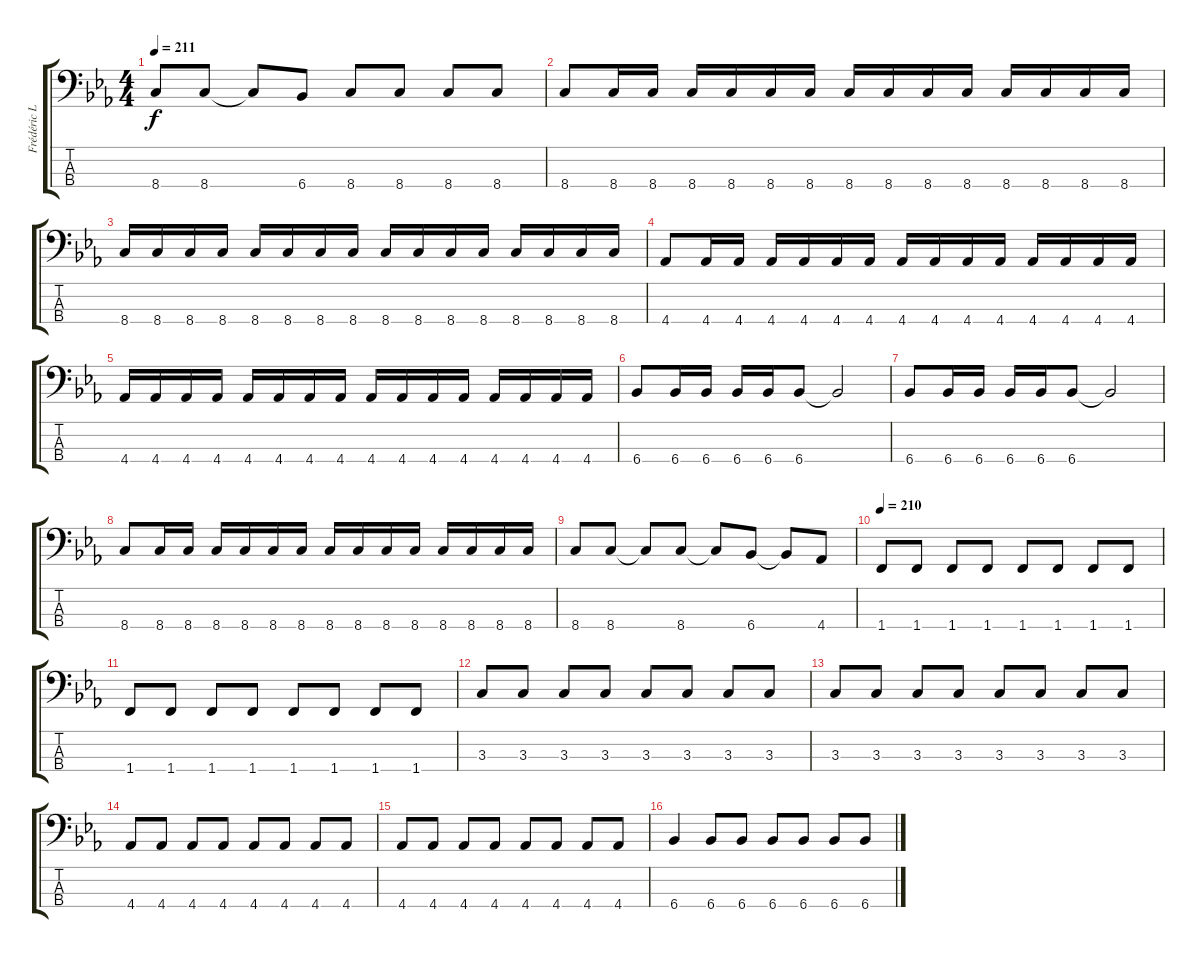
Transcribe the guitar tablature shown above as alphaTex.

\track ("Frédéric Leclercq (Bass)" "Frédéric L") {instrument electricbasspick}
\staff {score tabs}
\tuning (G2 D2 A1 E1) {hide}
\ts (4 4)
\tempo 211
\clef f4
\ks eb
8.4.8{dy f} 8.4.8 8.4{t}.8 6.4.8 8.4.8 8.4.8 8.4.8 8.4.8 |
8.4.8 8.4.16 8.4.16 8.4.16 8.4.16 8.4.16 8.4.16 8.4.16 8.4.16 8.4.16 8.4.16 8.4.16 8.4.16 8.4.16 8.4.16 |
8.4.16 8.4.16 8.4.16 8.4.16 8.4.16 8.4.16 8.4.16 8.4.16 8.4.16 8.4.16 8.4.16 8.4.16 8.4.16 8.4.16 8.4.16 8.4.16 |
4.4.8 4.4.16 4.4.16 4.4.16 4.4.16 4.4.16 4.4.16 4.4.16 4.4.16 4.4.16 4.4.16 4.4.16 4.4.16 4.4.16 4.4.16 |
4.4.16 4.4.16 4.4.16 4.4.16 4.4.16 4.4.16 4.4.16 4.4.16 4.4.16 4.4.16 4.4.16 4.4.16 4.4.16 4.4.16 4.4.16 4.4.16 |
6.4.8 6.4.16 6.4.16 6.4.16 6.4.16 6.4.8 6.4{t}.2 |
6.4.8 6.4.16 6.4.16 6.4.16 6.4.16 6.4.8 6.4{t}.2 |
8.4.8 8.4.16 8.4.16 8.4.16 8.4.16 8.4.16 8.4.16 8.4.16 8.4.16 8.4.16 8.4.16 8.4.16 8.4.16 8.4.16 8.4.16 |
8.4.8 8.4.8 8.4{t}.8 8.4.8 8.4{t}.8 6.4.8 6.4{t}.8 4.4.8 |
\tempo 210
1.4.8 1.4.8 1.4.8 1.4.8 1.4.8 1.4.8 1.4.8 1.4.8 |
1.4.8 1.4.8 1.4.8 1.4.8 1.4.8 1.4.8 1.4.8 1.4.8 |
3.3.8 3.3.8 3.3.8 3.3.8 3.3.8 3.3.8 3.3.8 3.3.8 |
3.3.8 3.3.8 3.3.8 3.3.8 3.3.8 3.3.8 3.3.8 3.3.8 |
4.4.8 4.4.8 4.4.8 4.4.8 4.4.8 4.4.8 4.4.8 4.4.8 |
4.4.8 4.4.8 4.4.8 4.4.8 4.4.8 4.4.8 4.4.8 4.4.8 |
6.4.4 6.4.8 6.4.8 6.4.8 6.4.8 6.4.8 6.4.8
